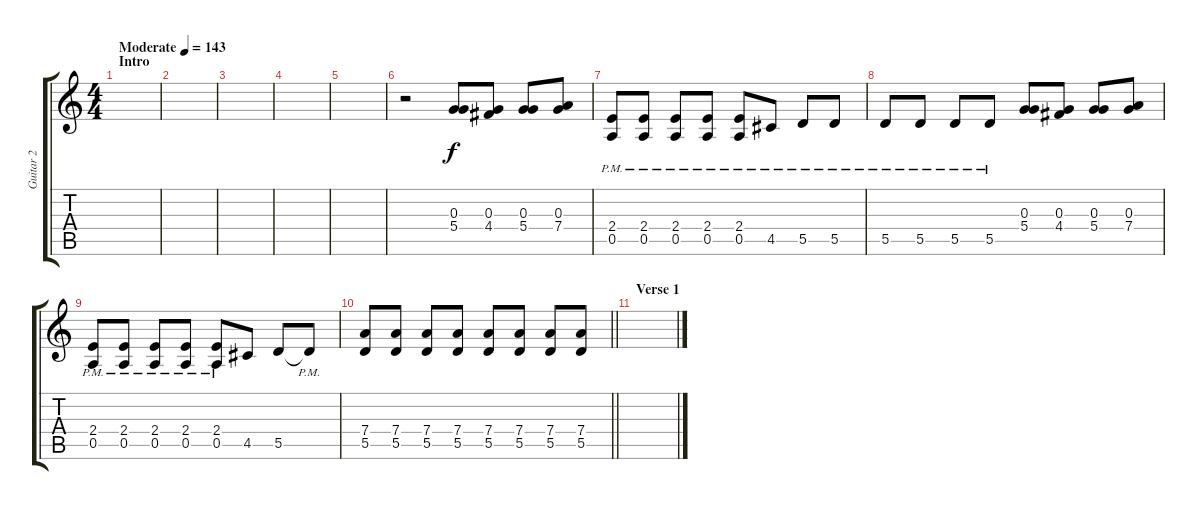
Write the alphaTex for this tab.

\track ("Guitar 2" "Guitar 2") {instrument overdrivenguitar}
\staff {score tabs}
\tuning (E4 B3 G3 D3 A2 E2) {hide}
\ts (4 4)
\section ("" "Intro")
\tempo (143 "Moderate")
\clef g2
\ks c
|
|
|
|
|
r.2 (0.3 5.4).8 (0.3 4.4).8 (0.3 5.4).8 (0.3 7.4).8 |
(2.4{pm} 0.5{pm}).8 (2.4{pm} 0.5{pm}).8 (2.4{pm} 0.5{pm}).8 (2.4{pm} 0.5{pm}).8 (2.4{pm} 0.5{pm}).8 4.5{pm}.8 5.5{pm}.8 5.5{pm}.8 |
5.5{pm}.8 5.5{pm}.8 5.5{pm}.8 5.5{pm}.8 (0.3 5.4).8 (0.3 4.4).8 (0.3 5.4).8 (0.3 7.4).8 |
(2.4{pm} 0.5{pm}).8 (2.4{pm} 0.5{pm}).8 (2.4{pm} 0.5{pm}).8 (2.4{pm} 0.5{pm}).8 (2.4{pm} 0.5{pm}).8 4.5.8 5.5.8 5.5{pm t}.8 |
\barLineRight lightlight
(7.4 5.5).8 (7.4 5.5).8 (7.4 5.5).8 (7.4 5.5).8 (7.4 5.5).8 (7.4 5.5).8 (7.4 5.5).8 (7.4 5.5).8 |
\section ("" "Verse 1")
